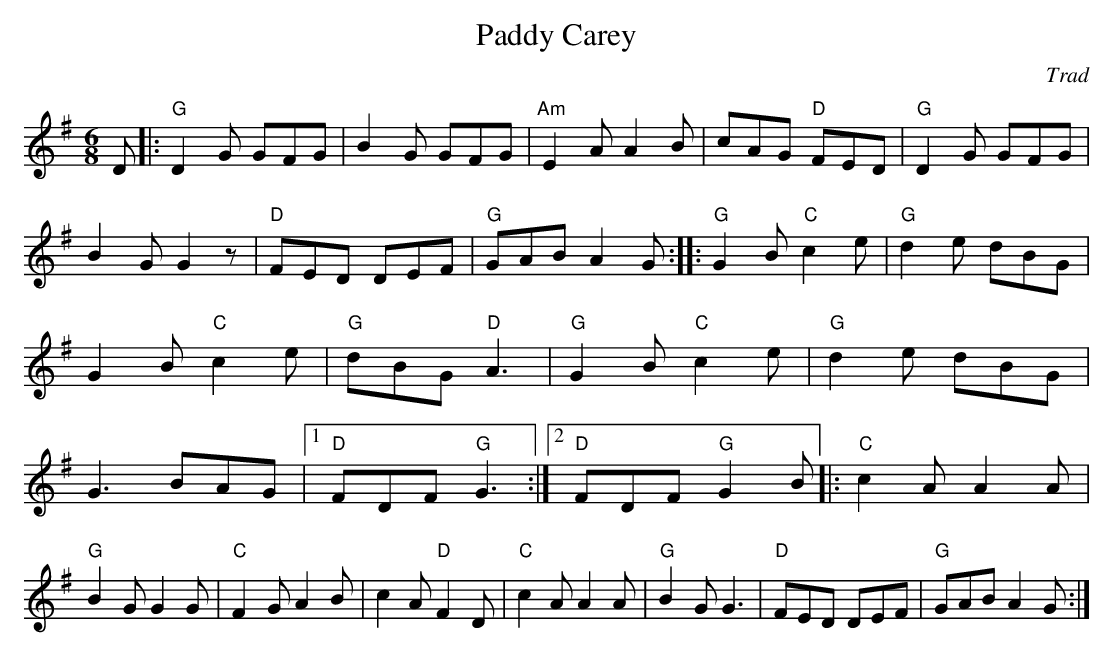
X:1
T:Paddy Carey
C:Trad
M:6/8
L:1/8
E:12
K:G
D|:"G"D2 G GFG|B2 G GFG|"Am"E2 A A2 B|cAG "D"FED|\
"G"D2 G GFG|B2 G G2 z|"D"FED DEF|"G"GAB A2 G::\
"G"G2 B "C"c2 e|"G"d2 e dBG|G2 B "C"c2 e|"G"dBG "D"A3|\
"G"G2 B "C"c2 e|"G"d2 e dBG|G3 BAG|1 "D"FDF "G"G3:|2 "D"FDF "G"G2 B|:\
"C"c2 A A2 A|"G"B2 G G2 G|"C"F2 G A2 B|c2 A "D"F2 D|\
"C"c2 A A2 A|"G"B2 G G3|"D"FED DEF|"G"GAB A2 G:|**
